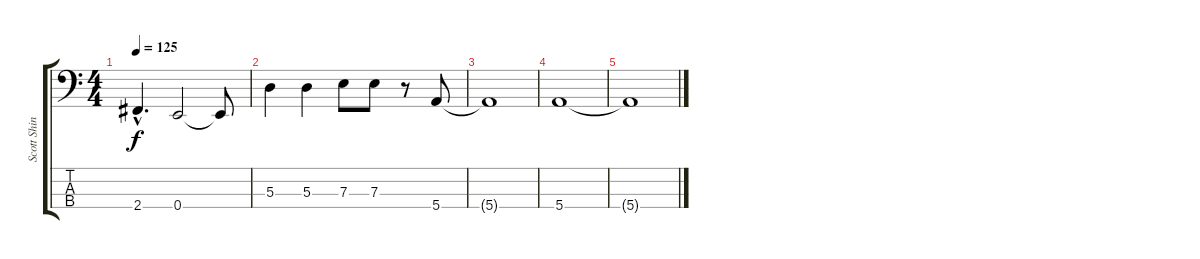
\track ("Scott Shiner-Bass" "Scott Shin") {instrument electricbasspick}
\staff {score tabs}
\tuning (G2 D2 A1 E1) {hide}
\ts (4 4)
\tempo 125
\clef f4
\ks c
2.4{hac}.4{d dy f} 0.4.2 0.4{t}.8 |
5.3.4 5.3.4 7.3.8 7.3.8 r.8 5.4.8 |
5.4{t}.1 |
5.4.1 |
5.4{t}.1
